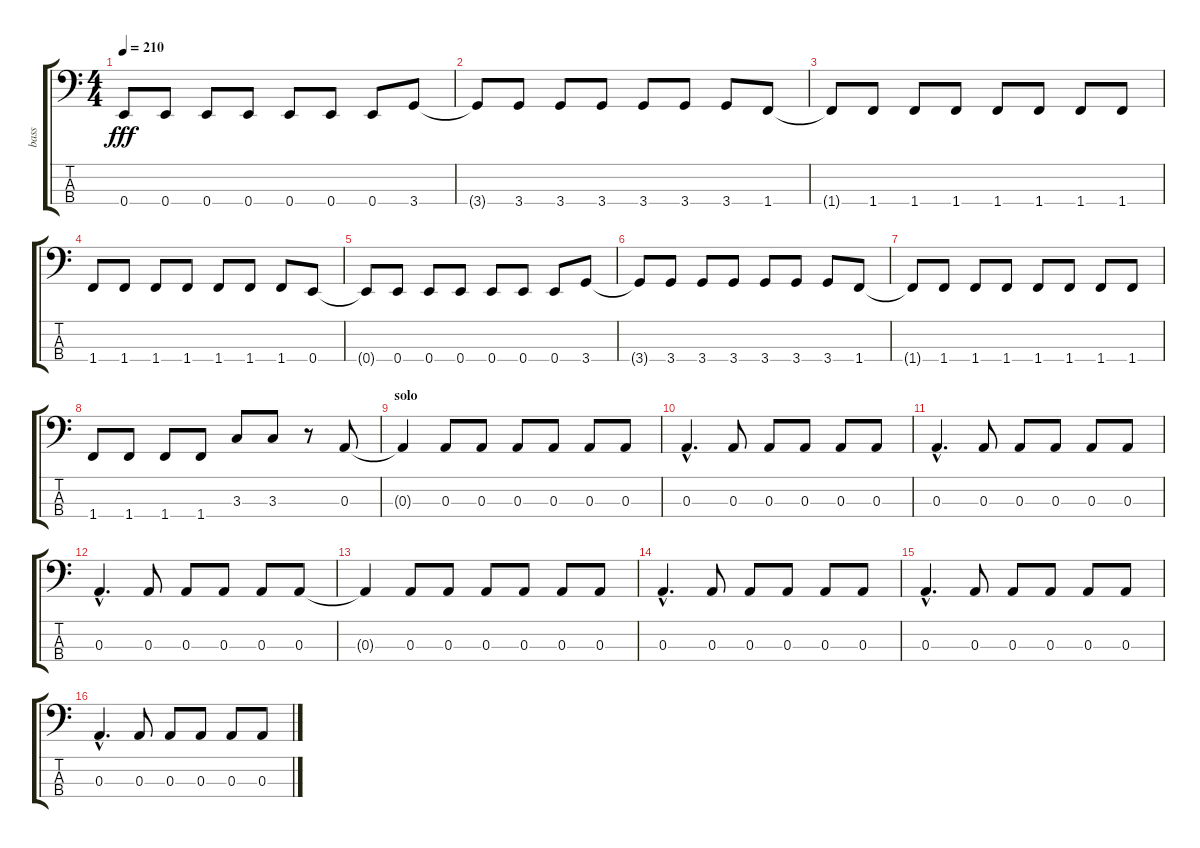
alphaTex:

\track ("bass" "bass") {instrument electricbassfinger}
\staff {score tabs}
\tuning (G2 D2 A1 E1) {hide}
\ts (4 4)
\tempo 210
\clef f4
\ks c
0.4{t}.8{dy fff} 0.4.8 0.4.8 0.4.8 0.4.8 0.4.8 0.4.8 3.4.8 |
3.4{t}.8 3.4.8 3.4.8 3.4.8 3.4.8 3.4.8 3.4.8 1.4.8 |
1.4{t}.8 1.4.8 1.4.8 1.4.8 1.4.8 1.4.8 1.4.8 1.4.8 |
1.4.8 1.4.8 1.4.8 1.4.8 1.4.8 1.4.8 1.4.8 0.4.8 |
0.4{t}.8 0.4.8 0.4.8 0.4.8 0.4.8 0.4.8 0.4.8 3.4.8 |
3.4{t}.8 3.4.8 3.4.8 3.4.8 3.4.8 3.4.8 3.4.8 1.4.8 |
1.4{t}.8 1.4.8 1.4.8 1.4.8 1.4.8 1.4.8 1.4.8 1.4.8 |
1.4.8 1.4.8 1.4.8 1.4.8 3.3.8 3.3.8 r.8 0.3.8 |
\section ("" "solo")
0.3{t}.4 0.3.8 0.3.8 0.3.8 0.3.8 0.3.8 0.3.8 |
0.3{hac}.4{d} 0.3.8 0.3.8 0.3.8 0.3.8 0.3.8 |
0.3{hac}.4{d} 0.3.8 0.3.8 0.3.8 0.3.8 0.3.8 |
0.3{hac}.4{d} 0.3.8 0.3.8 0.3.8 0.3.8 0.3.8 |
0.3{t}.4 0.3.8 0.3.8 0.3.8 0.3.8 0.3.8 0.3.8 |
0.3{hac}.4{d} 0.3.8 0.3.8 0.3.8 0.3.8 0.3.8 |
0.3{hac}.4{d} 0.3.8 0.3.8 0.3.8 0.3.8 0.3.8 |
0.3{hac}.4{d} 0.3.8 0.3.8 0.3.8 0.3.8 0.3.8
